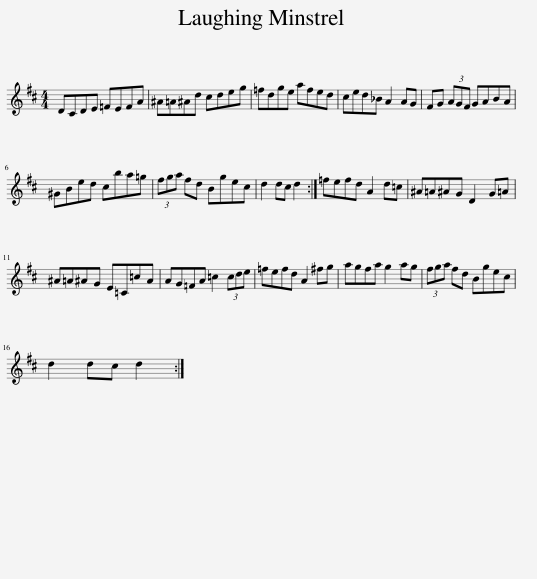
X:1
L:1/8
M:4/4
I:linebreak $
K:D
V:1 treble
V:1
 DCDE =FEFA | ^A=A^Ad cdeg | =fdge afed | ced_B A2 AG | FG (3AGF GABA |$ %5
 ^GBed cba=g | (3fga fd Bgec | d2 dc d2 :| =fefd A2 d=c | ^A=A^AG D2 G=A |$ %10
 ^A=A^AG E=C=cA | AG=FA =c2 (3cde | =fefd A2 ^fg | agfa g2 ag | (3fga fd Bgec |$ %15
 d2 dc d2 :| %16
